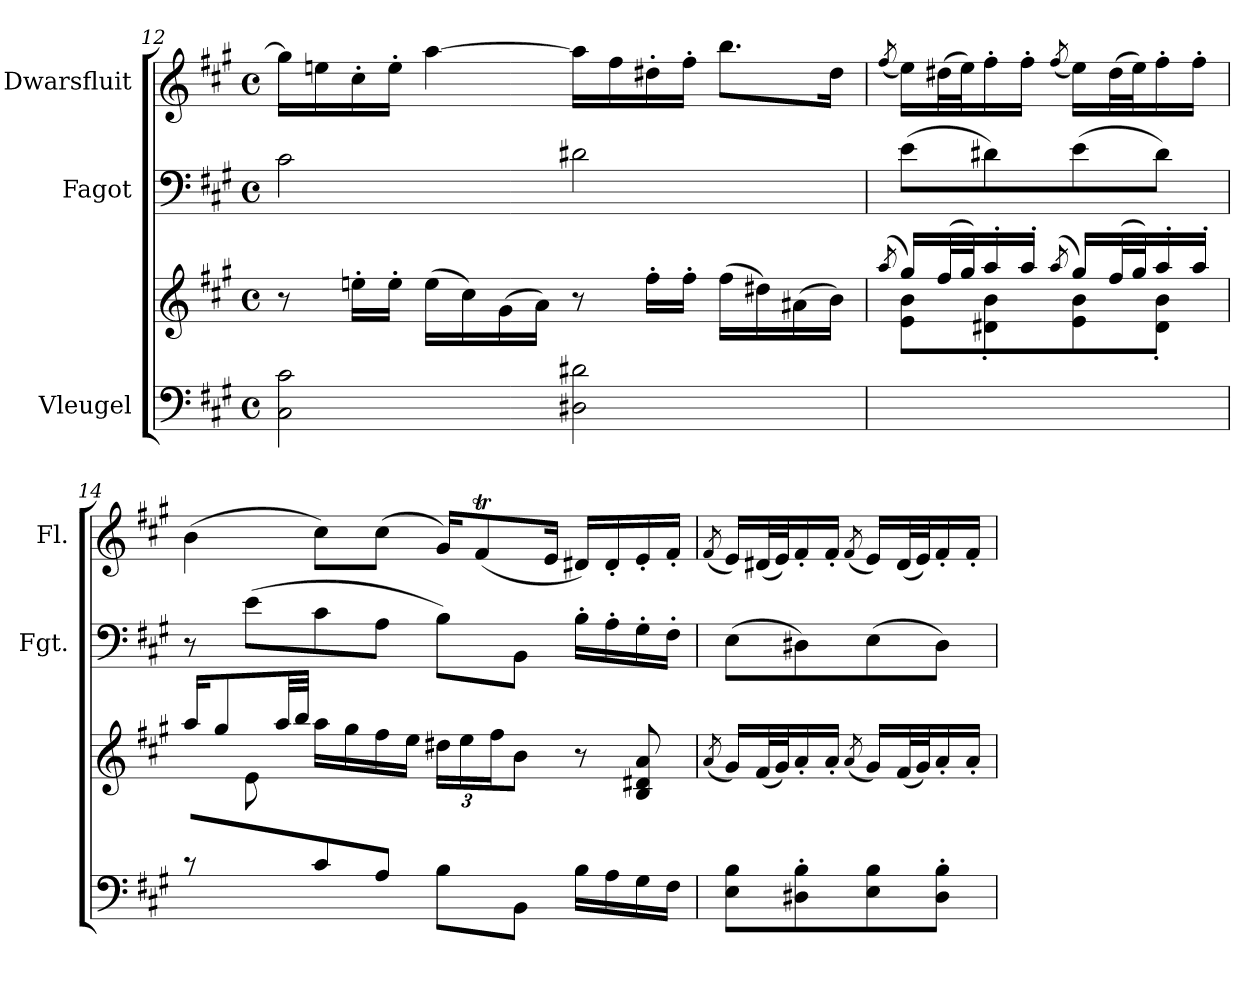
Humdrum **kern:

**kern	**kern	**kern	**kern
*part3	*part3	*part2	*part1
*staff4	*staff3	*staff2	*staff1
*I"Vleugel	*	*I"Fagot	*I"Dwarsfluit
*	*	*I'Fgt.	*I'Fl.
*clefF4	*clefG2	*clefF4	*clefG2
*k[f#c#g#]	*k[f#c#g#]	*k[f#c#g#]	*k[f#c#g#]
*M4/4	*M4/4	*M4/4	*M4/4
*met(c)	*met(c)	*met(c)	*met(c)
=12	=12	=12	=12
2C#\ 2c#\	8r	2c#\	16gg#\LL]
.	.	.	16een\
.	16een'\LL	.	16cc#'\
.	16ee'\JJ	.	16ee'\JJ
.	(16ee\LL	.	[4aa\
.	16cc#\)	.	.
.	(16g#\	.	.
.	16a\JJ)	.	.
2D#X\ 2d#X\	8r	2d#X\	16aa\LL]
.	.	.	16ff#\
.	16ff#'\LL	.	16dd#X'\
.	16ff#'\JJ	.	16ff#'\JJ
.	(16ff#\LL	.	8.bb\L
.	16dd#X\)	.	.
.	(16a#X\	.	.
.	16b\JJ)	.	16dd#\Jk
=13	=13	=13	=13
.	(8qaa/	.	(8qff#/
*	*^	*	*
2ryy	16gg#/LL)	8e\ 8b\L	(8e\L	16ee\LL)
.	(32ff#/L	.	.	(32dd#X\L
.	32gg#/J)	.	.	32ee\J)
.	16aa'/	8d#X\' 8b\'	8d#X\)	16ff#'\
.	16aa'/JJ	.	.	16ff#'\JJ
.	(8qaa/	.	.	(8qff#/
.	16gg#/LL)	8e\ 8b\	(8e\	16ee\LL)
.	(32ff#/L	.	.	(32dd#\L
.	32gg#/J)	.	.	32ee\J)
.	16aa'/	8d#\' 8b\'J	8d#\J)	16ff#'\
.	16aa'/JJ	.	.	16ff#'\JJ
!!LO:LB:g=z
=14	=14	=14	=14	=14
8r	16aa/KL	8ryy	8r	(4b\
.	8gg#/	.	.	.
8ryy	.	8e\L	(8e\L	.
.	32aa/LL	.	.	.
.	32bb/JJJ	.	.	.
8c#/	16aa\LL	2.ryy	8c#\	8cc#\L)
.	16gg#\	.	.	.
8A/J	16ff#\	.	8A\J	(8cc#\J
.	16ee\JJ	.	.	.
*	*Xbrackettup	*	*	*
8B\L	24dd#X\LL	.	8B\L)	16g#/KL)
.	24ee\	.	.	.
.	.	.	.	(8f#T/
.	24ff#\J	.	.	.
8BB\J	8b\J	.	8BB\J	.
.	.	.	.	16e/Jk
16B\LL	8r	.	16B'\LL	16d#X/LL)
16A\	.	.	16A'\	16d#'/
16G#\	8B/ 8d#X/ 8a/	.	16G#'\	16e'/
16F#\JJ	.	.	16F#'\JJ	16f#'/JJ
*	*v	*v	*	*
=15	=15	=15	=15
.	(8qa/	.	(8qf#/
8E\ 8B\L	16g#/LL)	(8E\L	16e/LL)
.	(32f#/L	.	(32d#X/L
.	32g#/J)	.	32e/J)
8D#X\' 8B\'	16a'/	8D#X\)	16f#'/
.	16a'/JJ	.	16f#'/JJ
.	(8qa/	.	(8qf#/
8E\ 8B\	16g#/LL)	(8E\	16e/LL)
.	(32f#/L	.	(32d#/L
.	32g#/J)	.	32e/J)
8D#\' 8B\'J	16a'/	8D#\J)	16f#'/
.	16a'/JJ	.	16f#'/JJ
=	=	=	=
*-	*-	*-	*-
